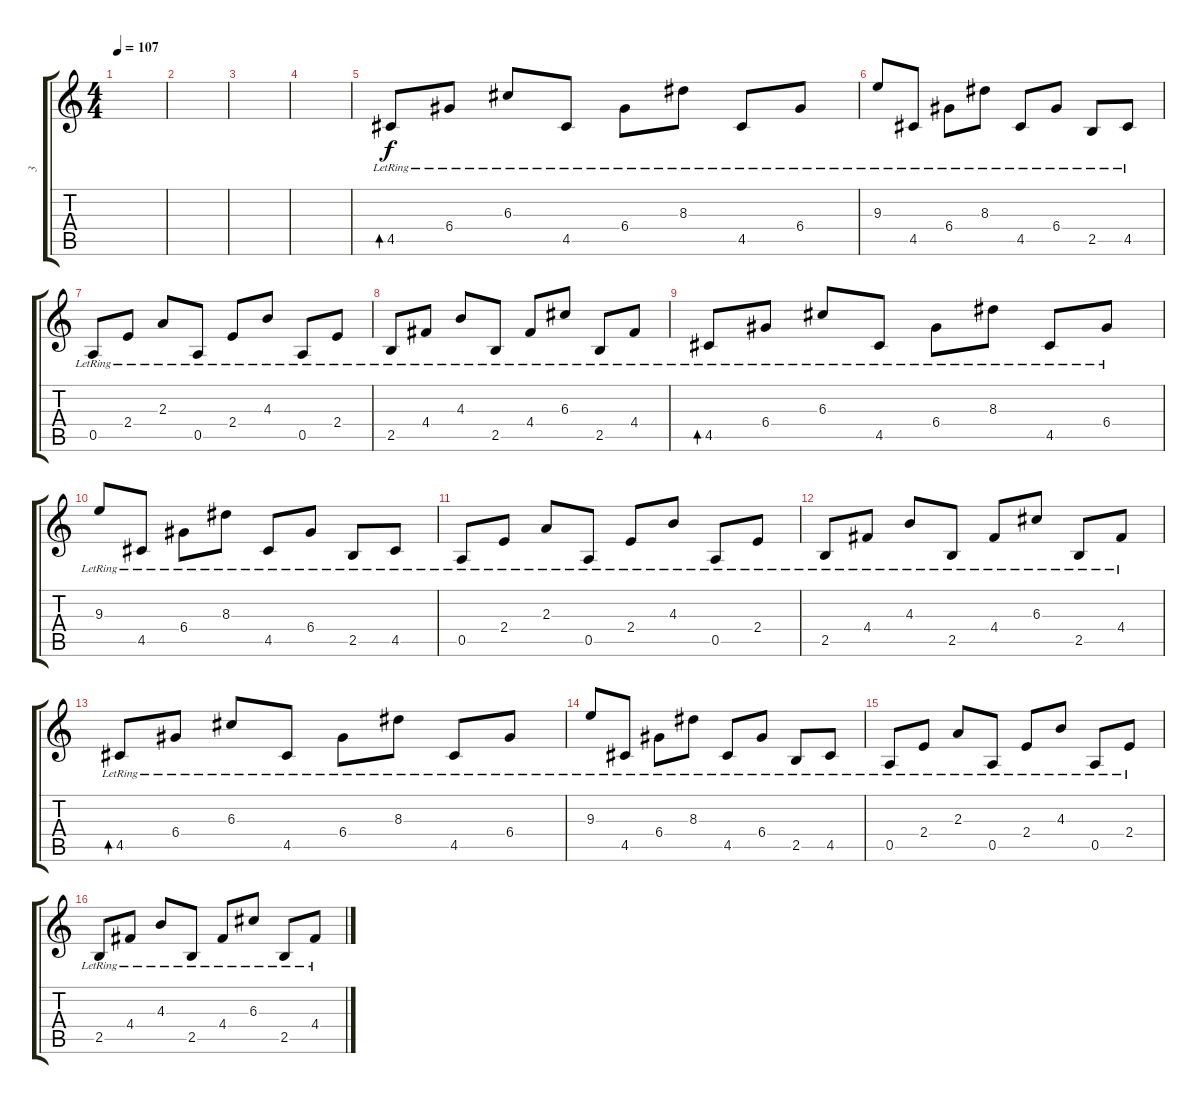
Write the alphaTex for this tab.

\track ("3" "3") {instrument electricguitarmuted}
\staff {score tabs}
\tuning (E4 B3 G3 D3 A2 D2) {hide}
\ts (4 4)
\tempo 107
\clef g2
\ks c
|
|
|
|
4.5{lr}.8{bd 480} 6.4{lr}.8 6.3{lr}.8 4.5{lr}.8 6.4{lr}.8 8.3{lr}.8 4.5{lr}.8 6.4{lr}.8 |
9.3{lr}.8 4.5{lr}.8 6.4{lr}.8 8.3{lr}.8 4.5{lr}.8 6.4{lr}.8 2.5{lr}.8 4.5{lr}.8 |
0.5{lr}.8 2.4{lr}.8 2.3{lr}.8 0.5{lr}.8 2.4{lr}.8 4.3{lr}.8 0.5{lr}.8 2.4{lr}.8 |
2.5{lr}.8 4.4{lr}.8 4.3{lr}.8 2.5{lr}.8 4.4{lr}.8 6.3{lr}.8 2.5{lr}.8 4.4{lr}.8 |
4.5{lr}.8{bd 480} 6.4{lr}.8 6.3{lr}.8 4.5{lr}.8 6.4{lr}.8 8.3{lr}.8 4.5{lr}.8 6.4{lr}.8 |
9.3{lr}.8 4.5{lr}.8 6.4{lr}.8 8.3{lr}.8 4.5{lr}.8 6.4{lr}.8 2.5{lr}.8 4.5{lr}.8 |
0.5{lr}.8 2.4{lr}.8 2.3{lr}.8 0.5{lr}.8 2.4{lr}.8 4.3{lr}.8 0.5{lr}.8 2.4{lr}.8 |
2.5{lr}.8 4.4{lr}.8 4.3{lr}.8 2.5{lr}.8 4.4{lr}.8 6.3{lr}.8 2.5{lr}.8 4.4{lr}.8 |
4.5{lr}.8{bd 480} 6.4{lr}.8 6.3{lr}.8 4.5{lr}.8 6.4{lr}.8 8.3{lr}.8 4.5{lr}.8 6.4{lr}.8 |
9.3{lr}.8 4.5{lr}.8 6.4{lr}.8 8.3{lr}.8 4.5{lr}.8 6.4{lr}.8 2.5{lr}.8 4.5{lr}.8 |
0.5{lr}.8 2.4{lr}.8 2.3{lr}.8 0.5{lr}.8 2.4{lr}.8 4.3{lr}.8 0.5{lr}.8 2.4{lr}.8 |
2.5{lr}.8 4.4{lr}.8 4.3{lr}.8 2.5{lr}.8 4.4{lr}.8 6.3{lr}.8 2.5{lr}.8 4.4{lr}.8
